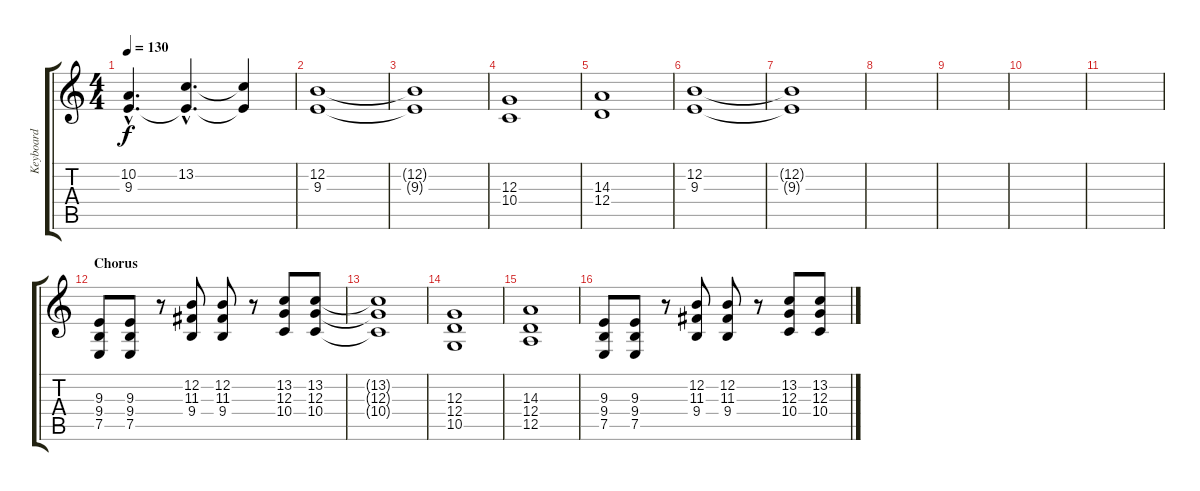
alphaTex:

\track ("Keyboard" "Keyboard") {instrument stringensemble1}
\staff {score tabs}
\tuning (E4 B3 G3 D3 A2 E2) {hide}
\ts (4 4)
\tempo 130
\clef g2
\ks c
(10.2{hac} 9.3{hac t}).4{d dy f} (13.2{hac} 9.3{hac t}).4{d} (13.2{t} 9.3{t}).4 |
(12.2 9.3).1 |
(12.2{t} 9.3{t}).1 |
(12.3 10.4).1 |
(14.3 12.4).1 |
(12.2 9.3).1 |
(12.2{t} 9.3{t}).1 |
|
|
|
|
\section ("" "Chorus")
(9.3 9.4 7.5).8 (9.3 9.4 7.5).8 r.8 (12.2 11.3 9.4).8 (12.2 11.3 9.4).8 r.8 (13.2 12.3 10.4).8 (13.2 12.3 10.4).8 |
(13.2{t} 12.3{t} 10.4{t}).1 |
(12.3 12.4 10.5).1 |
(14.3 12.4 12.5).1 |
(9.3 9.4 7.5).8 (9.3 9.4 7.5).8 r.8 (12.2 11.3 9.4).8 (12.2 11.3 9.4).8 r.8 (13.2 12.3 10.4).8 (13.2 12.3 10.4).8
